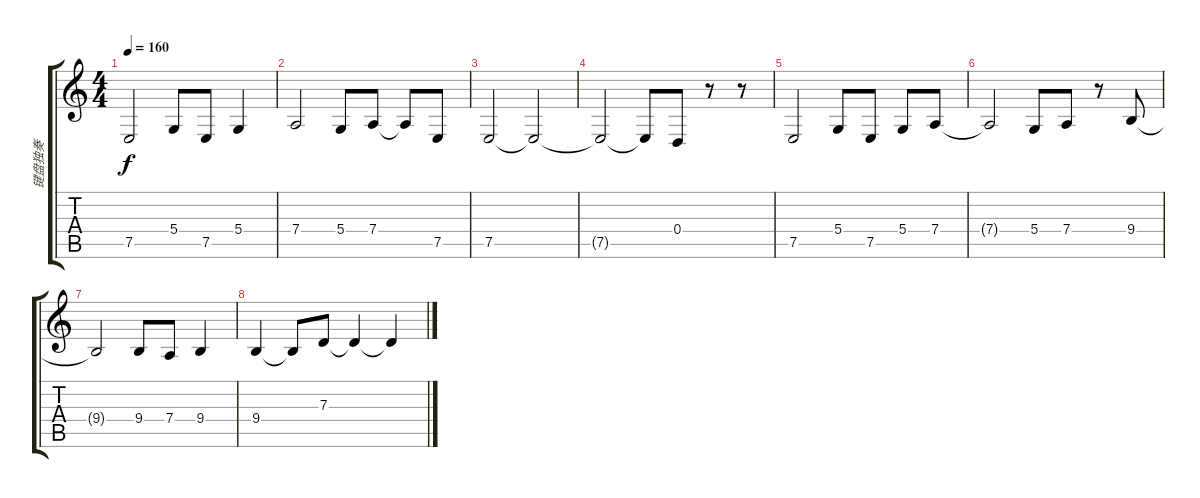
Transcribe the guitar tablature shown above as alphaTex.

\track ("键盘独奏" "键盘独奏") {instrument stringensemble1}
\staff {score tabs}
\tuning (E4 B3 G3 D3 A2 E2) {hide}
\ts (4 4)
\tempo 160
\clef g2
\ks c
7.5.2{dy f} 5.4.8 7.5.8 5.4.4 |
7.4.2 5.4.8 7.4.8 7.4{t}.8 7.5.8 |
7.5.2 7.5{t}.2 |
7.5{t}.2 7.5{t}.8 0.4.8 r.8 r.8 |
7.5.2 5.4.8 7.5.8 5.4.8 7.4.8 |
7.4{t}.2 5.4.8 7.4.8 r.8 9.4.8 |
9.4{t}.2 9.4.8 7.4.8 9.4.4 |
9.4.4 9.4{t}.8 7.3.8 7.3{t}.4 7.3{t}.4
